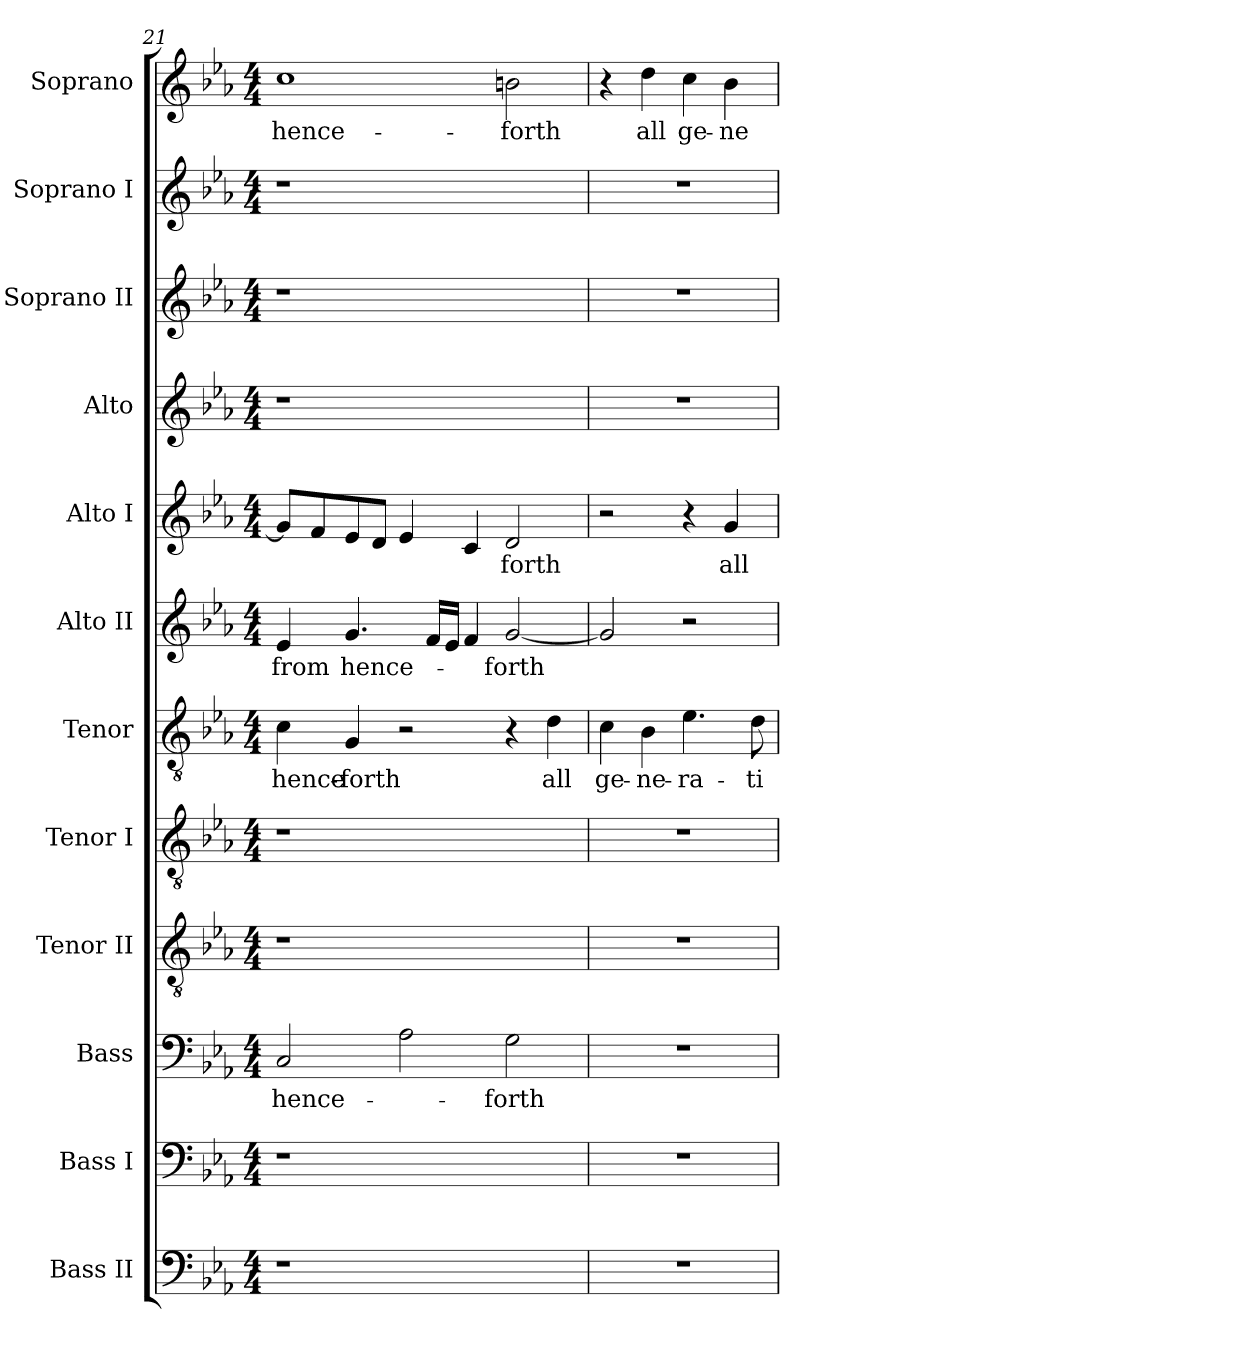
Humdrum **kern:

**kern	**kern	**kern	**text	**kern	**kern	**kern	**text	**kern	**text	**kern	**text	**kern	**kern	**kern	**kern	**text
*part12	*part11	*part10	*part10	*part9	*part8	*part7	*part7	*part6	*part6	*part5	*part5	*part4	*part3	*part2	*part1	*part1
*staff12	*staff11	*staff10	*staff10	*staff9	*staff8	*staff7	*staff7	*staff6	*staff6	*staff5	*staff5	*staff4	*staff3	*staff2	*staff1	*staff1
*I"Bass II	*I"Bass I	*I"Bass	*	*I"Tenor II	*I"Tenor I	*I"Tenor	*	*I"Alto II	*	*I"Alto I	*	*I"Alto	*I"Soprano II	*I"Soprano I	*I"Soprano	*
*I'BII	*I'BI	*I'B	*	*I'TII	*I'TI	*I'T	*	*I'AII	*	*I'AI	*	*I'A	*I'SII	*I'SI	*I'S	*
*clefF4	*clefF4	*clefF4	*	*clefGv2	*clefGv2	*clefGv2	*	*clefG2	*	*clefG2	*	*clefG2	*clefG2	*clefG2	*clefG2	*
*ITrd7c12	*	*ITrd7c12	*	*ITrd7c12	*ITrd7c12	*ITrd7c12	*	*	*	*	*	*	*	*	*	*
*k[b-e-a-]	*k[b-e-a-]	*k[b-e-a-]	*	*k[b-e-a-]	*k[b-e-a-]	*k[b-e-a-]	*	*k[b-e-a-]	*	*k[b-e-a-]	*	*k[b-e-a-]	*k[b-e-a-]	*k[b-e-a-]	*k[b-e-a-]	*
*E-:	*E-:	*E-:	*	*E-:	*E-:	*E-:	*	*E-:	*	*E-:	*	*E-:	*E-:	*E-:	*E-:	*
*M4/4	*M4/4	*M4/4	*	*M4/4	*M4/4	*M4/4	*	*M4/4	*	*M4/4	*	*M4/4	*M4/4	*M4/4	*M4/4	*
=21	=21	=21	=21	=21	=21	=21	=21	=21	=21	=21	=21	=21	=21	=21	=21	=21
!LO:N:vis=1	!LO:N:vis=1	!	!	!	!	!	!	!	!	!	!	!	!	!	!	!
!	!	!	!LO:LY:b:color=#000000	!LO:N:vis=1	!LO:N:vis=1	!	!	!	!	!	!	!	!	!	!	!
!	!	!	!	!	!	!	!LO:LY:b:color=#000000	!	!	!	!	!	!	!	!	!
!	!	!	!	!	!	!	!	!	!LO:LY:b:color=#000000	!	!	!LO:N:vis=1	!LO:N:vis=1	!LO:N:vis=1	!	!
!	!	!	!	!	!	!	!	!	!	!	!	!	!	!	!	!LO:LY:b:color=#000000
1r	1r	2CCi/	hence-	1r	1r	4Ci\	hence-	4e-i/	from	8gi/L]	.	1r	1r	1r	1cci	hence-
.	.	.	.	.	.	.	.	.	.	8fi/	.	.	.	.	.	.
!	!	!	!	!	!	!	!LO:LY:b:color=#000000	!	!	!	!	!	!	!	!	!
!	!	!	!	!	!	!	!	!	!LO:LY:b:color=#000000	!	!	!	!	!	!	!
.	.	.	.	.	.	4GGi/	-forth	4.gi/	hence-	8e-i/	.	.	.	.	.	.
.	.	.	.	.	.	.	.	.	.	8di/J	.	.	.	.	.	.
.	.	2AA-i\	.	.	.	2r	.	.	.	4e-i/	.	.	.	.	.	.
.	.	.	.	.	.	.	.	16fi/LL	.	.	.	.	.	.	.	.
.	.	.	.	.	.	.	.	16e-i/JJ	.	.	.	.	.	.	.	.
.	.	.	.	.	.	.	.	4fi/	.	4ci/	.	.	.	.	.	.
!	!	!	!LO:LY:b:color=#000000	!	!	!	!	!	!	!	!	!	!	!	!	!
!	!	!	!	!	!	!	!	!	!LO:LY:b:color=#000000	!	!	!	!	!	!	!
!	!	!	!	!	!	!	!	!	!	!	!LO:LY:b:color=#000000	!	!	!	!	!
!	!	!	!	!	!	!	!	!	!	!	!	!	!	!	!	!LO:LY:b:color=#000000
2ryy	2ryy	2GGi\	-forth	2ryy	2ryy	4r	.	[<2gi/	-forth	2di/	-forth	2ryy	2ryy	2ryy	2bni\	-forth
!	!	!	!	!	!	!	!LO:LY:b:color=#000000	!	!	!	!	!	!	!	!	!
.	.	.	.	.	.	4Di\	all	.	.	.	.	.	.	.	.	.
=22	=22	=22	=22	=22	=22	=22	=22	=22	=22	=22	=22	=22	=22	=22	=22	=22
!	!	!	!	!	!	!	!LO:LY:b:color=#000000	!	!	!	!	!	!	!	!	!
1r	1r	1r	.	1r	1r	4Ci\	ge-	2gi/]	.	2r	.	1r	1r	1r	4r	.
!	!	!	!	!	!	!	!LO:LY:b:color=#000000	!	!	!	!	!	!	!	!	!
!	!	!	!	!	!	!	!	!	!	!	!	!	!	!	!	!LO:LY:b:color=#000000
.	.	.	.	.	.	4BB-i\	-ne-	.	.	.	.	.	.	.	4ddi\	all
!	!	!	!	!	!	!	!LO:LY:b:color=#000000	!	!	!	!	!	!	!	!	!
!	!	!	!	!	!	!	!	!	!	!	!	!	!	!	!	!LO:LY:b:color=#000000
.	.	.	.	.	.	4.E-i\	-ra-	2r	.	4r	.	.	.	.	4cci\	ge-
!	!	!	!	!	!	!	!	!	!	!	!LO:LY:b:color=#000000	!	!	!	!	!
!	!	!	!	!	!	!	!	!	!	!	!	!	!	!	!	!LO:LY:b:color=#000000
.	.	.	.	.	.	.	.	.	.	4gi/	all	.	.	.	4b-i\	-ne-
!	!	!	!	!	!	!	!LO:LY:b:color=#000000	!	!	!	!	!	!	!	!	!
.	.	.	.	.	.	8Di\	-ti-	.	.	.	.	.	.	.	.	.
=	=	=	=	=	=	=	=	=	=	=	=	=	=	=	=	=
*-	*-	*-	*-	*-	*-	*-	*-	*-	*-	*-	*-	*-	*-	*-	*-	*-
